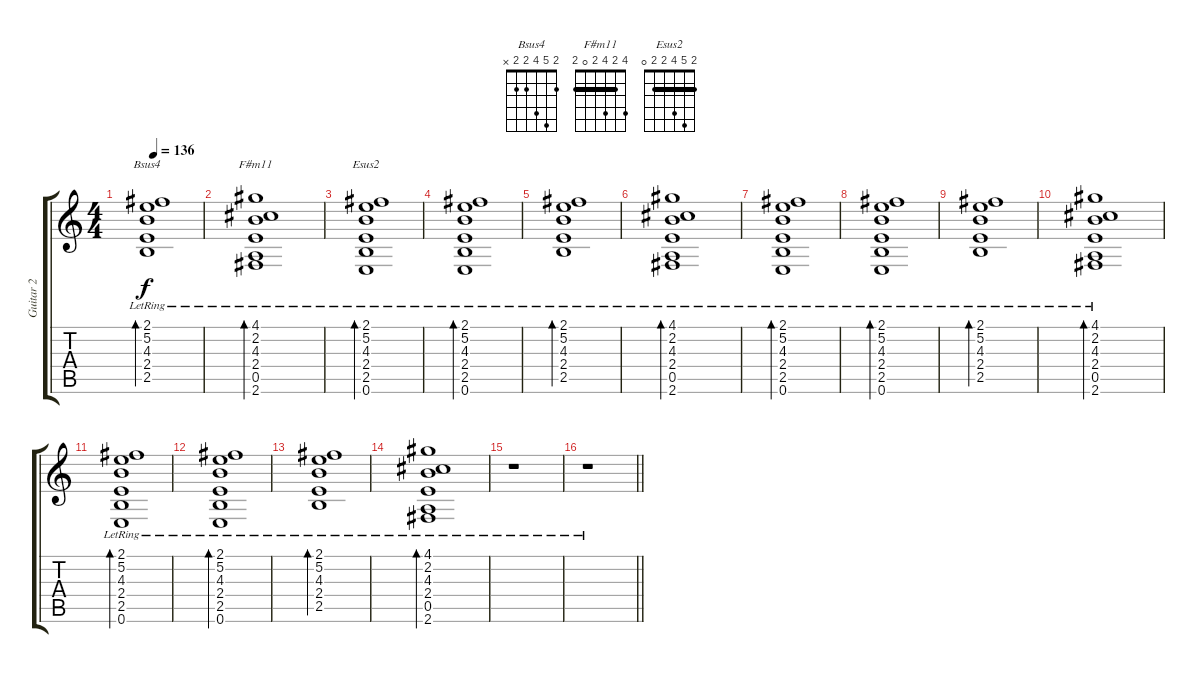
\track ("Guitar 2" "Guitar 2") {instrument distortionguitar}
\staff {score tabs}
\tuning (E4 B3 G3 D3 A2 E2) {hide}
\chord ("Bsus4" 2 5 4 2 2 x)
\chord ("F#m11" 4 2 4 2 0 2) {barre 2}
\chord ("Esus2" 2 5 4 2 2 0) {barre 2}
\ts (4 4)
\tempo 136
\clef g2
\ks c
(2.1{lr} 5.2{lr} 4.3{lr} 2.4{lr} 2.5{lr}).1{bd 240 ch "Bsus4" dy f volume 8} |
(4.1{lr} 2.2{lr} 4.3{lr} 2.4{lr} 0.5{lr} 2.6{lr}).1{bd 240 ch "F#m11"} |
(2.1{lr} 5.2{lr} 4.3{lr} 2.4{lr} 2.5{lr} 0.6{lr}).1{bd 240 ch "Esus2"} |
(2.1{lr} 5.2{lr} 4.3{lr} 2.4{lr} 2.5{lr} 0.6{lr}).1{bd 240} |
(2.1{lr} 5.2{lr} 4.3{lr} 2.4{lr} 2.5{lr}).1{bd 240} |
(4.1{lr} 2.2{lr} 4.3{lr} 2.4{lr} 0.5{lr} 2.6{lr}).1{bd 240} |
(2.1{lr} 5.2{lr} 4.3{lr} 2.4{lr} 2.5{lr} 0.6{lr}).1{bd 240} |
(2.1 5.2{lr} 4.3{lr} 2.4{lr} 2.5{lr} 0.6{lr}).1{bd 240} |
(2.1{lr} 5.2{lr} 4.3{lr} 2.4{lr} 2.5{lr}).1{bd 240} |
(4.1{lr} 2.2{lr} 4.3{lr} 2.4{lr} 0.5{lr} 2.6{lr}).1{bd 240} |
(2.1{lr} 5.2{lr} 4.3{lr} 2.4{lr} 2.5{lr} 0.6{lr}).1{bd 240} |
(2.1 5.2{lr} 4.3{lr} 2.4{lr} 2.5{lr} 0.6{lr}).1{bd 240} |
(2.1{lr} 5.2{lr} 4.3{lr} 2.4{lr} 2.5{lr}).1{bd 240} |
(4.1{lr} 2.2{lr} 4.3{lr} 2.4{lr} 0.5{lr} 2.6{lr}).1{bd 240} |
r.1 |
\barLineRight lightlight
r.1
